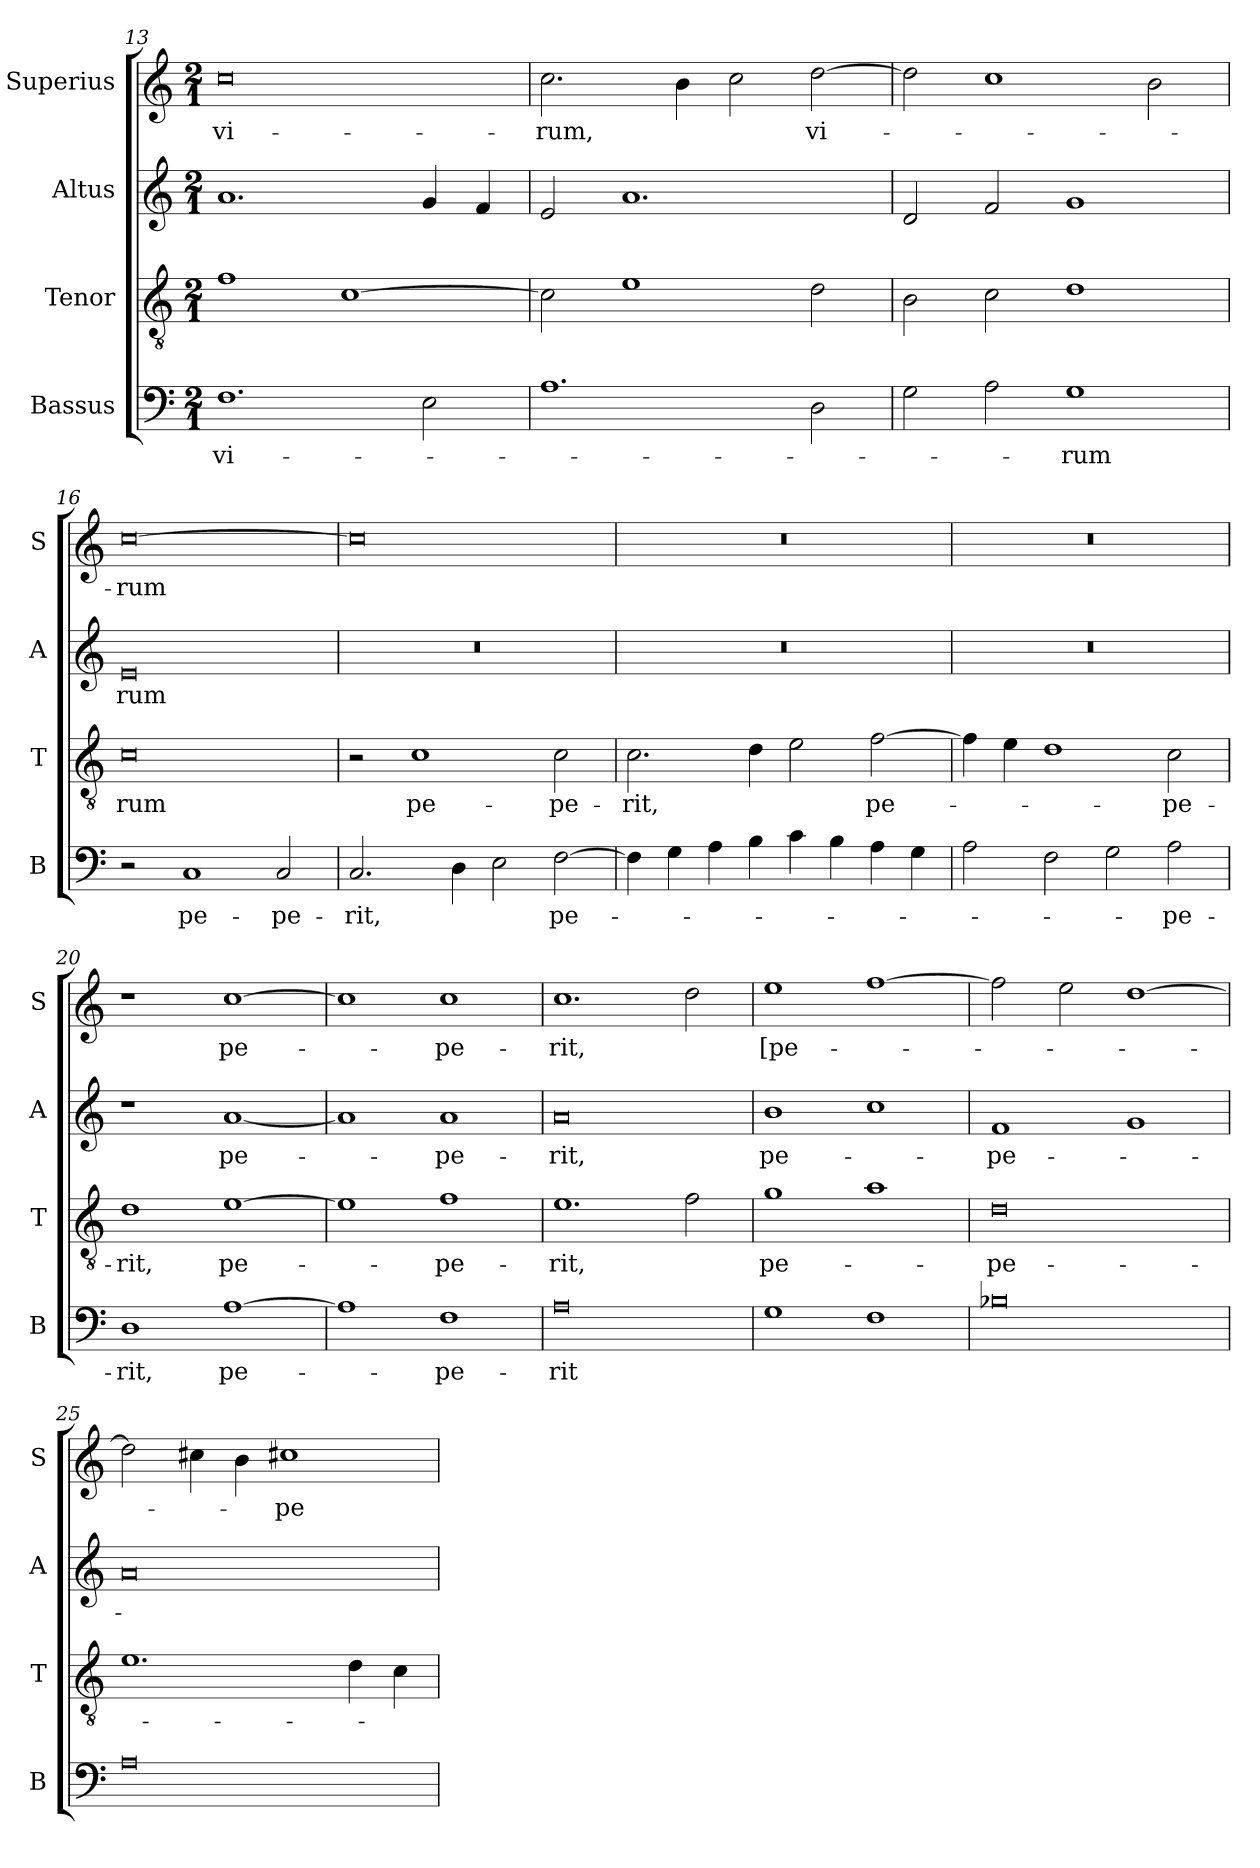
**kern	**text	**kern	**text	**kern	**text	**kern	**text
*part4	*part4	*part3	*part3	*part2	*part2	*part1	*part1
*staff4	*staff4	*staff3	*staff3	*staff2	*staff2	*staff1	*staff1
*I"Bassus	*	*I"Tenor	*	*I"Altus	*	*I"Superius	*
*I'B	*	*I'T	*	*I'A	*	*I'S	*
*clefF4	*	*clefGv2	*	*clefG2	*	*clefG2	*
*k[]	*	*k[]	*	*k[]	*	*k[]	*
*M2/1	*	*M2/1	*	*M2/1	*	*M2/1	*
=13	=13	=13	=13	=13	=13	=13	=13
1.F	vi-	1f	.	1.a	.	0cc	vi-
.	.	[1c	.	.	.	.	.
2E	.	.	.	4g	.	.	.
.	.	.	.	4f	.	.	.
=14	=14	=14	=14	=14	=14	=14	=14
1.A	.	2c]	.	2e	.	2.cc	-rum,
.	.	1e	.	1.a	.	.	.
.	.	.	.	.	.	4b	.
.	.	.	.	.	.	2cc	.
2D	.	2d	.	.	.	[2dd	vi-
=15	=15	=15	=15	=15	=15	=15	=15
2G	.	2B	.	2d	.	2dd]	.
2A	.	2c	.	2f	.	1cc	.
1G	-rum	1d	.	1g	.	.	.
.	.	.	.	.	.	2b	.
=16	=16	=16	=16	=16	=16	=16	=16
2r	.	0c	-rum	0e	-rum	[0cc	-rum
1C	pe-	.	.	.	.	.	.
2C	-pe-	.	.	.	.	.	.
=17	=17	=17	=17	=17	=17	=17	=17
2.C	-rit,	2r	.	0r	.	0cc]	.
.	.	1c	pe-	.	.	.	.
4D	.	.	.	.	.	.	.
2E	.	.	.	.	.	.	.
[2F	pe-	2c	-pe-	.	.	.	.
=18	=18	=18	=18	=18	=18	=18	=18
4F]	.	2.c	-rit,	0r	.	0r	.
4G	.	.	.	.	.	.	.
4A	.	.	.	.	.	.	.
4B	.	4d	.	.	.	.	.
4c	.	2e	.	.	.	.	.
4B	.	.	.	.	.	.	.
4A	.	[2f	pe-	.	.	.	.
4G	.	.	.	.	.	.	.
=19	=19	=19	=19	=19	=19	=19	=19
2A	.	4f]	.	0r	.	0r	.
.	.	4e	.	.	.	.	.
2F	.	1d	.	.	.	.	.
2G	.	.	.	.	.	.	.
2A	-pe-	2c	-pe-	.	.	.	.
=20	=20	=20	=20	=20	=20	=20	=20
1D	-rit,	1d	-rit,	1r	.	1r	.
[1A	pe-	[1e	pe-	[1a	pe-	[1cc	pe-
=21	=21	=21	=21	=21	=21	=21	=21
1A]	.	1e]	.	1a]	.	1cc]	.
1F	-pe-	1f	-pe-	1a	-pe-	1cc	-pe-
=22	=22	=22	=22	=22	=22	=22	=22
0A	-rit	1.e	-rit,	0a	-rit,	1.cc	-rit,
.	.	2f	.	.	.	2dd	.
=23	=23	=23	=23	=23	=23	=23	=23
1G	.	1g	pe-	1b	pe-	1ee	[pe-
1F	.	1a	.	1cc	.	[1ff	.
=24	=24	=24	=24	=24	=24	=24	=24
0B-X	.	0d	-pe-	1f	-pe-	2ff]	.
.	.	.	.	.	.	2ee	.
.	.	.	.	1g	.	[1dd	.
=25	=25	=25	=25	=25	=25	=25	=25
0A	.	1.e	.	0a	.	2dd]	.
.	.	.	.	.	.	4cc#X	.
.	.	.	.	.	.	4b	.
.	.	.	.	.	.	1cc#X	-pe-
.	.	4d	.	.	.	.	.
.	.	4c	.	.	.	.	.
=	=	=	=	=	=	=	=
*-	*-	*-	*-	*-	*-	*-	*-
